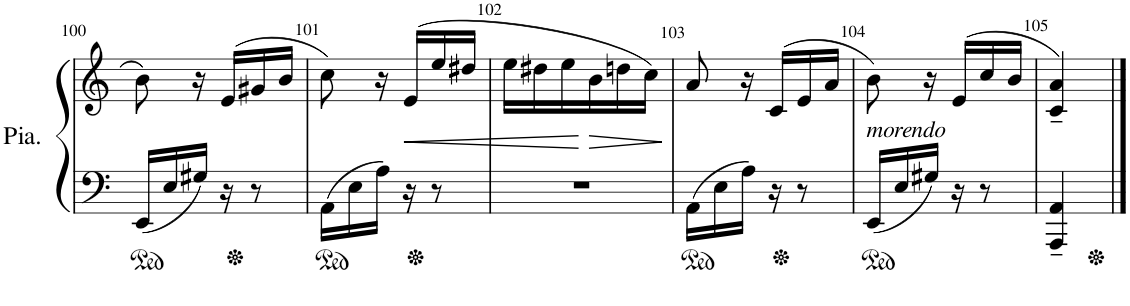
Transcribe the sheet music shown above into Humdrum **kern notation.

**kern	**kern	**dynam
*part1	*part1	*part1
*staff2	*staff1	*staff1/2
*I"Piano	*	*
*I'Pia.	*	*
!!LO:PB:g=z
*clefF4	*clefG2	*
*k[]	*k[]	*
*M3/8	*M3/8	*
=100	=100	=100
16EE/LL	8b\	.
16E/	.	.
16G#X/JJ	16r	.
16r	(>16e/LL	.
8r	16g#X/	.
.	16b/JJ	.
=101	=101	=101
16AA\LL	8cc\)	.
16E\	.	.
16A\JJ	16r	.
!	!	!LO:HP:b
16r	(16e/LL	<
8r	16ee/	.
.	16dd#X/JJ	.
=102	=102	=102
4.r	16ee\LL	.
.	16dd#X\	.
.	16ee\	.
!	!	!LO:HP:n=1:b
.	16b\	[ >
.	16ddn\	.
.	16cc\JJ)	.
.	.	]
=103	=103	=103
16AA\LL	8a/	.
16E\	.	.
16A\JJ	16r	.
16r	(>16c/LL	.
8r	16e/	.
.	16a/JJ	.
=104	=104	=104
!	!LO:TX:b:i:t=morendo	!
16EE/LL	8b\)	.
16E/	.	.
16G#X/JJ	16r	.
16r	(>16e/LL	.
8r	16cc/	.
.	16b/JJ	.
=105	=105	=105
4AAA/~ 4AA/~	4c/~ 4a/~)	.
==	==	==
*-	*-	*-
